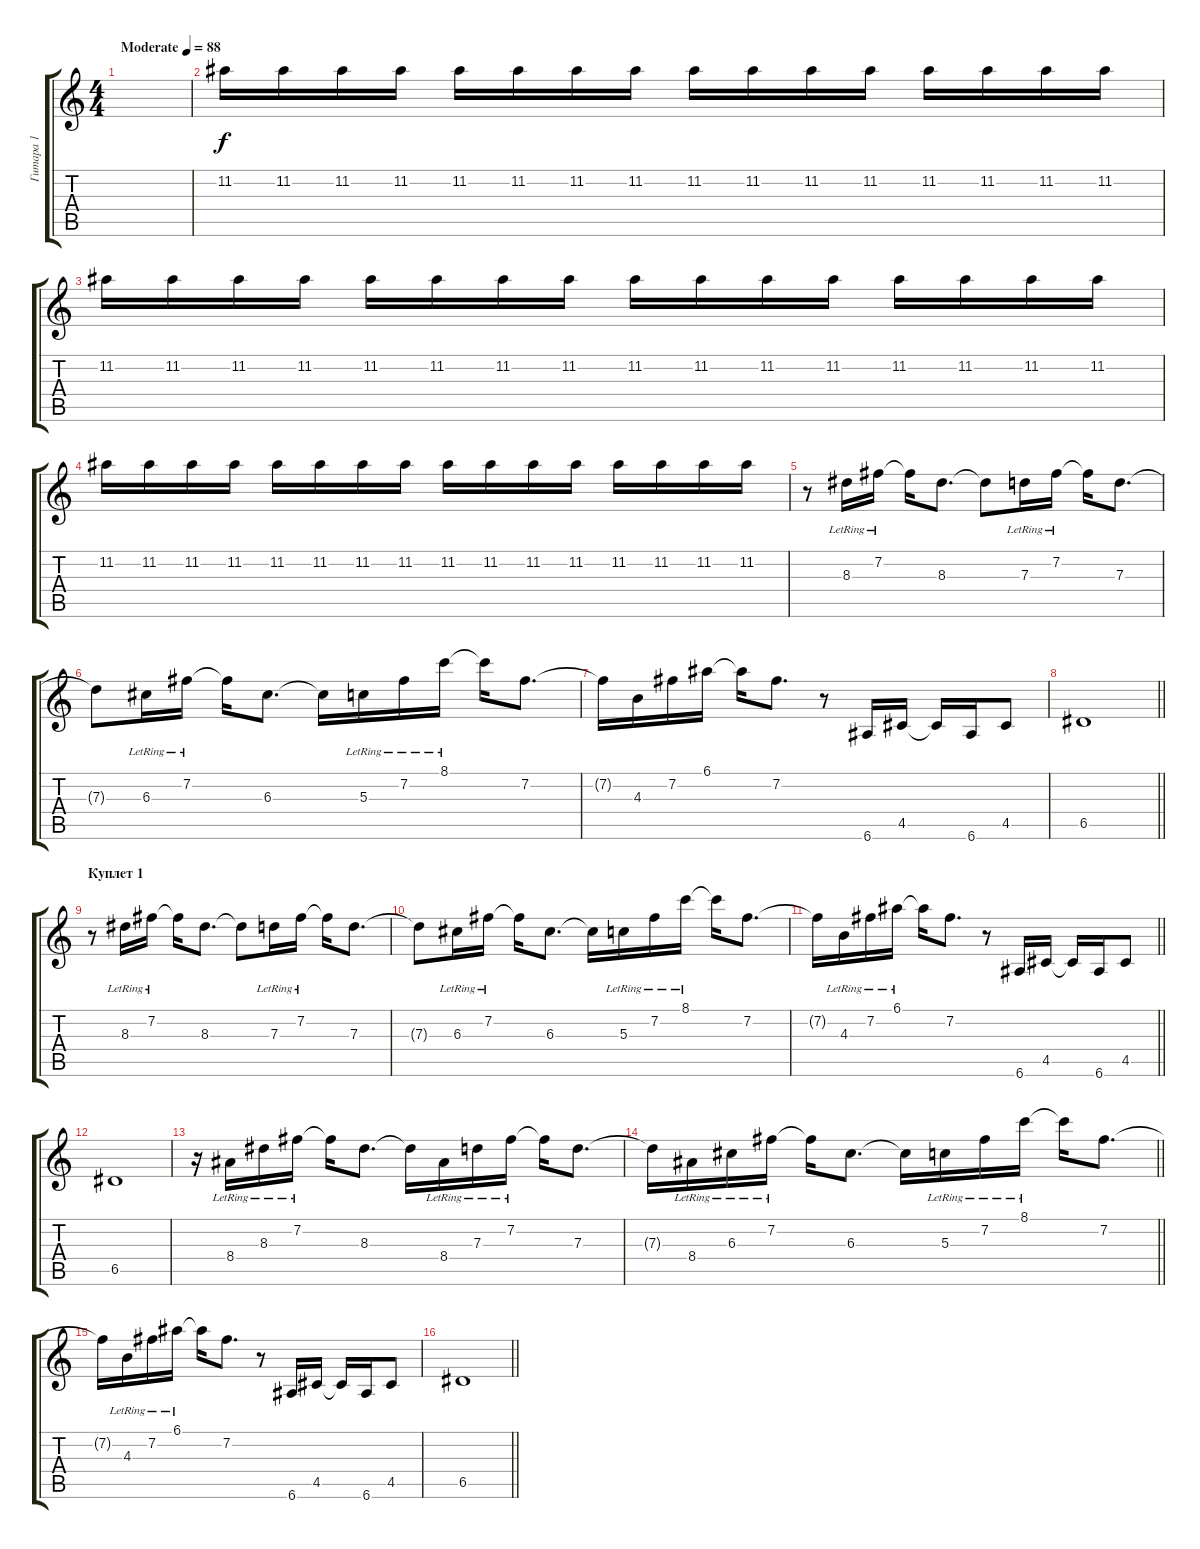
\track ("Гитара 1" "Гитара 1") {instrument electricguitarclean}
\staff {score tabs}
\tuning (E4 B3 G3 D3 A2 E2) {hide}
\ts (4 4)
\tempo (88 "Moderate")
\clef g2
\ks c
|
11.2.16 11.2.16 11.2.16 11.2.16 11.2.16 11.2.16 11.2.16 11.2.16 11.2.16 11.2.16 11.2.16 11.2.16 11.2.16 11.2.16 11.2.16 11.2.16 |
11.2.16 11.2.16 11.2.16 11.2.16 11.2.16 11.2.16 11.2.16 11.2.16 11.2.16 11.2.16 11.2.16 11.2.16 11.2.16 11.2.16 11.2.16 11.2.16 |
11.2.16 11.2.16 11.2.16 11.2.16 11.2.16 11.2.16 11.2.16 11.2.16 11.2.16 11.2.16 11.2.16 11.2.16 11.2.16 11.2.16 11.2.16 11.2.16 |
r.8{volume 13} 8.3{lr}.16 7.2{lr}.16 7.2{t}.16 8.3.8{d} 8.3{t}.8 7.3{lr}.16 7.2{lr}.16 7.2{t}.16 7.3.8{d} |
7.3{t}.8 6.3{lr}.16 7.2{lr}.16 7.2{t}.16 6.3.8{d} 6.3{t}.16 5.3{lr}.16 7.2{lr}.16 8.1{lr}.16 8.1{t}.16 7.2.8{d} |
7.2{t}.16 4.3.16 7.2.16 6.1.16 6.1{t}.16 7.2.8{d} r.8 6.6.16 4.5.16 4.5{t}.16 6.6.16 4.5.8 |
\barLineRight lightlight
6.5.1 |
\section ("" "Куплет 1")
r.8 8.3{lr}.16 7.2{lr}.16 7.2{t}.16 8.3.8{d} 8.3{t}.8 7.3{lr}.16 7.2{lr}.16 7.2{t}.16 7.3.8{d} |
7.3{t}.8 6.3{lr}.16 7.2{lr}.16 7.2{t}.16 6.3.8{d} 6.3{t}.16 5.3{lr}.16 7.2{lr}.16 8.1{lr}.16 8.1{t}.16 7.2.8{d} |
\barLineRight lightlight
7.2{t}.16 4.3{lr}.16 7.2{lr}.16 6.1{lr}.16 6.1{t}.16 7.2.8{d} r.8 6.6.16 4.5.16 4.5{t}.16 6.6.16 4.5.8 |
6.5.1 |
r.16 8.4{lr}.16 8.3{lr}.16 7.2{lr}.16 7.2{t}.16 8.3.8{d} 8.3{t}.16 8.4{lr}.16 7.3{lr}.16 7.2{lr}.16 7.2{t}.16 7.3.8{d} |
\barLineRight lightlight
7.3{t}.16 8.4{lr}.16 6.3{lr}.16 7.2{lr}.16 7.2{t}.16 6.3.8{d} 6.3{t}.16 5.3{lr}.16 7.2{lr}.16 8.1{lr}.16 8.1{t}.16 7.2.8{d} |
7.2{t}.16 4.3{lr}.16 7.2{lr}.16 6.1{lr}.16 6.1{t}.16 7.2.8{d} r.8 6.6.16 4.5.16 4.5{t}.16 6.6.16 4.5.8 |
\barLineRight lightlight
6.5.1
